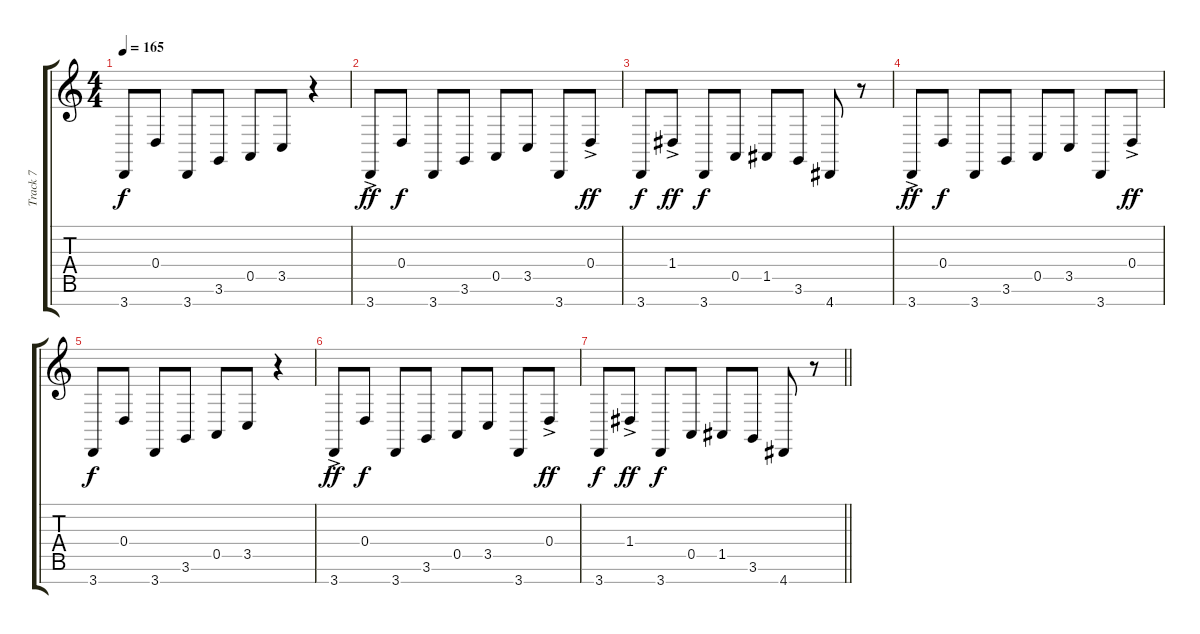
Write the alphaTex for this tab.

\track ("Track 7" "Track 7") {instrument lead2sawtooth}
\staff {score tabs}
\tuning (E4 B3 G3 D3 A2 E2 B1) {hide}
\ts (4 4)
\tempo 165
\clef g2
\ks c
3.7.8{dy f} 0.4.8 3.7.8 3.6.8 0.5.8 3.5.8 r.4 |
3.7{ac}.8{dy ff} 0.4.8{dy f} 3.7.8 3.6.8 0.5.8 3.5.8 3.7.8 0.4{ac}.8{dy ff} |
3.7.8{dy f} 1.4{ac}.8{dy ff} 3.7.8{dy f} 0.5.8 1.5.8 3.6.8 4.7.8 r.8 |
3.7{ac}.8{dy ff} 0.4.8{dy f} 3.7.8 3.6.8 0.5.8 3.5.8 3.7.8 0.4{ac}.8{dy ff} |
3.7.8{dy f} 0.4.8 3.7.8 3.6.8 0.5.8 3.5.8 r.4 |
3.7{ac}.8{dy ff} 0.4.8{dy f} 3.7.8 3.6.8 0.5.8 3.5.8 3.7.8 0.4{ac}.8{dy ff} |
\barLineRight lightlight
3.7.8{dy f} 1.4{ac}.8{dy ff} 3.7.8{dy f} 0.5.8 1.5.8 3.6.8 4.7.8 r.8
